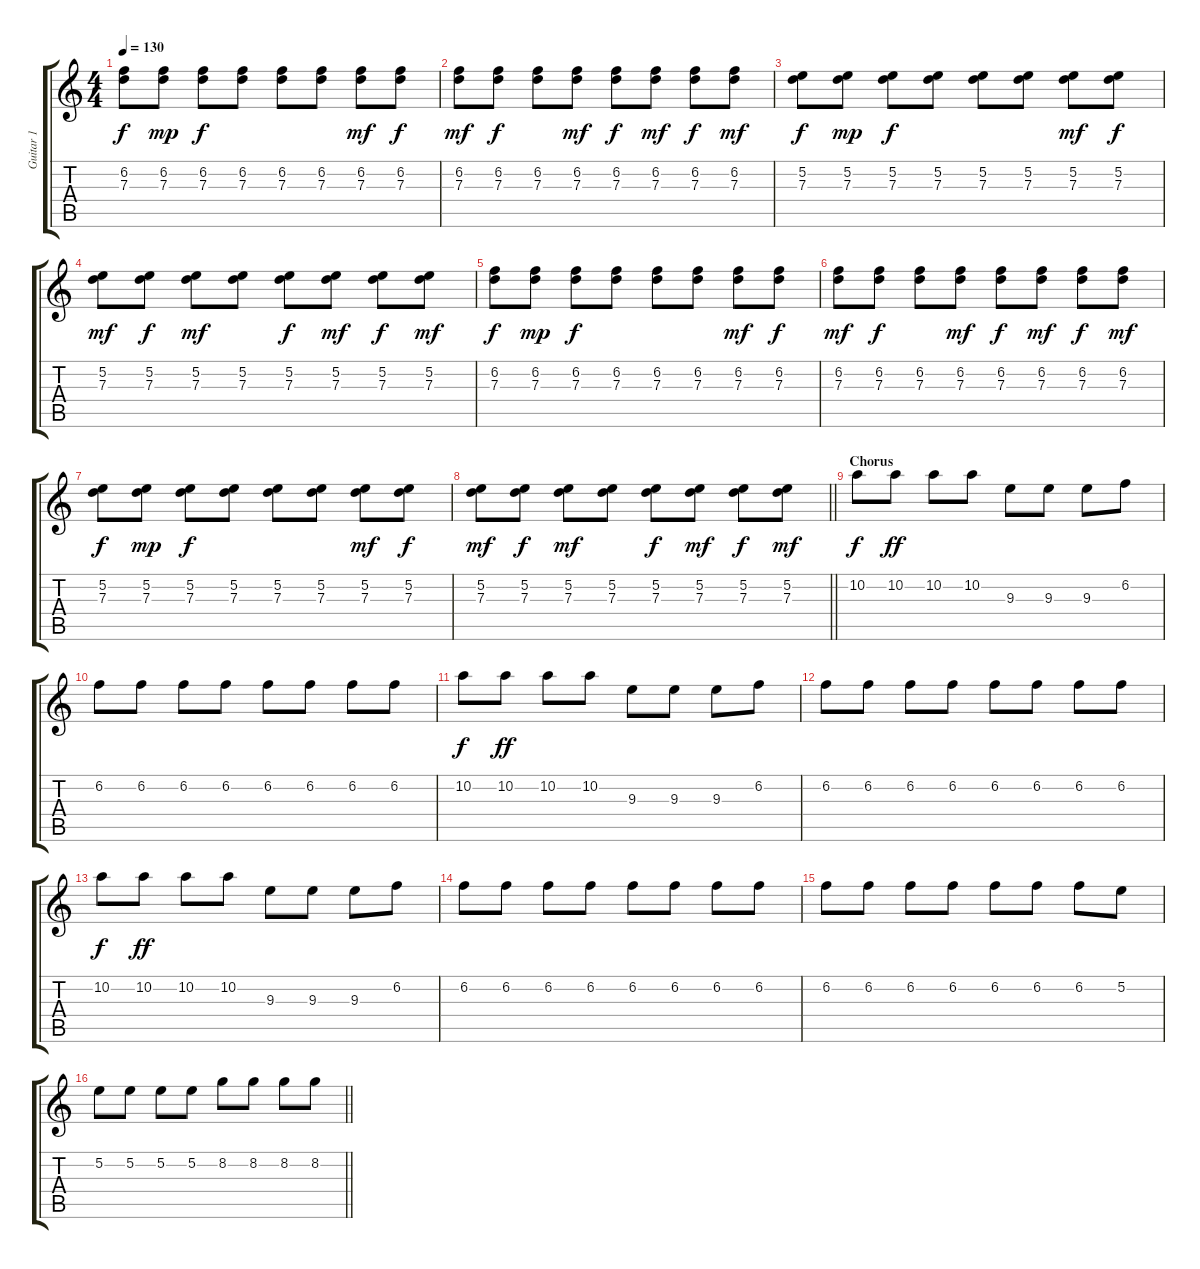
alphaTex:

\track ("Guitar 1" "Guitar 1") {instrument distortionguitar}
\staff {score tabs}
\tuning (E4 B3 G3 D3 A2 D2) {hide}
\ts (4 4)
\tempo 130
\clef g2
\ks c
(6.2 7.3).8{dy f} (6.2 7.3).8{dy mp} (6.2 7.3).8{dy f} (6.2 7.3).8 (6.2 7.3).8 (6.2 7.3).8 (6.2 7.3).8{dy mf} (6.2 7.3).8{dy f} |
(6.2 7.3).8{dy mf} (6.2 7.3).8{dy f} (6.2 7.3).8 (6.2 7.3).8{dy mf} (6.2 7.3).8{dy f} (6.2 7.3).8{dy mf} (6.2 7.3).8{dy f} (6.2 7.3).8{dy mf} |
(5.2 7.3).8{dy f} (5.2 7.3).8{dy mp} (5.2 7.3).8{dy f} (5.2 7.3).8 (5.2 7.3).8 (5.2 7.3).8 (5.2 7.3).8{dy mf} (5.2 7.3).8{dy f} |
(5.2 7.3).8{dy mf} (5.2 7.3).8{dy f} (5.2 7.3).8{dy mf} (5.2 7.3).8 (5.2 7.3).8{dy f} (5.2 7.3).8{dy mf} (5.2 7.3).8{dy f} (5.2 7.3).8{dy mf} |
(6.2 7.3).8{dy f} (6.2 7.3).8{dy mp} (6.2 7.3).8{dy f} (6.2 7.3).8 (6.2 7.3).8 (6.2 7.3).8 (6.2 7.3).8{dy mf} (6.2 7.3).8{dy f} |
(6.2 7.3).8{dy mf} (6.2 7.3).8{dy f} (6.2 7.3).8 (6.2 7.3).8{dy mf} (6.2 7.3).8{dy f} (6.2 7.3).8{dy mf} (6.2 7.3).8{dy f} (6.2 7.3).8{dy mf} |
(5.2 7.3).8{dy f} (5.2 7.3).8{dy mp} (5.2 7.3).8{dy f} (5.2 7.3).8 (5.2 7.3).8 (5.2 7.3).8 (5.2 7.3).8{dy mf} (5.2 7.3).8{dy f} |
\barLineRight lightlight
(5.2 7.3).8{dy mf} (5.2 7.3).8{dy f} (5.2 7.3).8{dy mf} (5.2 7.3).8 (5.2 7.3).8{dy f} (5.2 7.3).8{dy mf} (5.2 7.3).8{dy f} (5.2 7.3).8{dy mf} |
\section ("" "Chorus")
10.2.8{dy f} 10.2.8{dy ff} 10.2.8 10.2.8 9.3.8 9.3.8 9.3.8 6.2.8 |
6.2.8 6.2.8 6.2.8 6.2.8 6.2.8 6.2.8 6.2.8 6.2.8 |
10.2.8{dy f} 10.2.8{dy ff} 10.2.8 10.2.8 9.3.8 9.3.8 9.3.8 6.2.8 |
6.2.8 6.2.8 6.2.8 6.2.8 6.2.8 6.2.8 6.2.8 6.2.8 |
10.2.8{dy f} 10.2.8{dy ff} 10.2.8 10.2.8 9.3.8 9.3.8 9.3.8 6.2.8 |
6.2.8 6.2.8 6.2.8 6.2.8 6.2.8 6.2.8 6.2.8 6.2.8 |
6.2.8 6.2.8 6.2.8 6.2.8 6.2.8 6.2.8 6.2.8 5.2.8 |
\barLineRight lightlight
5.2.8 5.2.8 5.2.8 5.2.8 8.2.8 8.2.8 8.2.8 8.2.8
